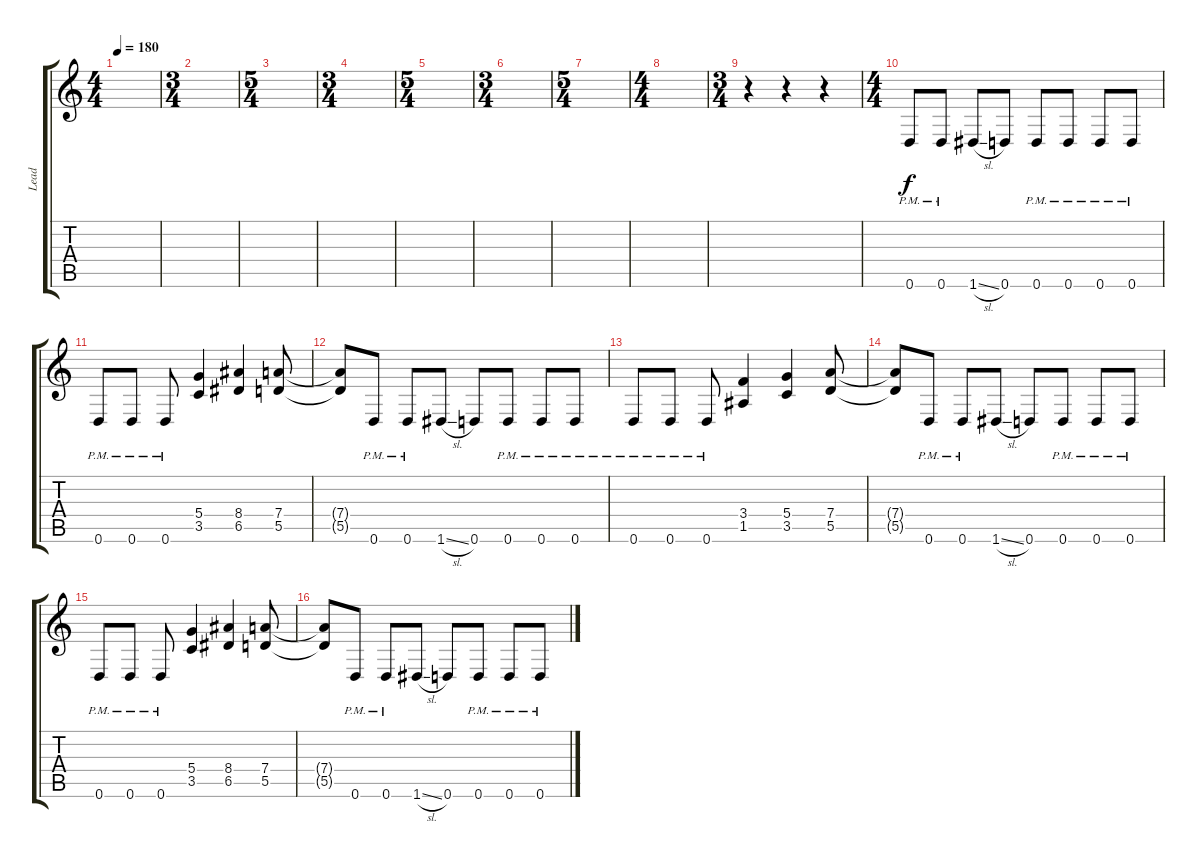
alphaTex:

\track ("Lead" "Lead") {instrument overdrivenguitar}
\staff {score tabs}
\tuning (E4 B3 G3 D3 A2 D2) {hide}
\ts (4 4)
\tempo 180
\clef g2
\ks c
|
\ts (3 4)
|
\ts (5 4)
|
\ts (3 4)
|
\ts (5 4)
|
\ts (3 4)
|
\ts (5 4)
|
\ts (4 4)
|
\ts (3 4)
r.4 r.4 r.4 |
\ts (4 4)
0.6{pm}.8{volume 13 instrument overdrivenguitar} 0.6{pm}.8 1.6{sl}.8 0.6.8 0.6{pm}.8 0.6{pm}.8 0.6{pm}.8 0.6{pm}.8 |
0.6{pm}.8 0.6{pm}.8 0.6{pm}.8 (5.4 3.5).4 (8.4 6.5).4 (7.4 5.5).8 |
(7.4{t} 5.5{t}).8 0.6{pm}.8 0.6{pm}.8 1.6{sl}.8 0.6.8 0.6{pm}.8 0.6{pm}.8 0.6{pm}.8 |
0.6{pm}.8 0.6{pm}.8 0.6{pm}.8 (3.4 1.5).4 (5.4 3.5).4 (7.4 5.5).8 |
(7.4{t} 5.5{t}).8 0.6{pm}.8 0.6{pm}.8 1.6{sl}.8 0.6.8 0.6{pm}.8 0.6{pm}.8 0.6{pm}.8 |
0.6{pm}.8 0.6{pm}.8 0.6{pm}.8 (5.4 3.5).4 (8.4 6.5).4 (7.4 5.5).8 |
(7.4{t} 5.5{t}).8 0.6{pm}.8 0.6{pm}.8 1.6{sl}.8 0.6.8 0.6{pm}.8 0.6{pm}.8 0.6{pm}.8
